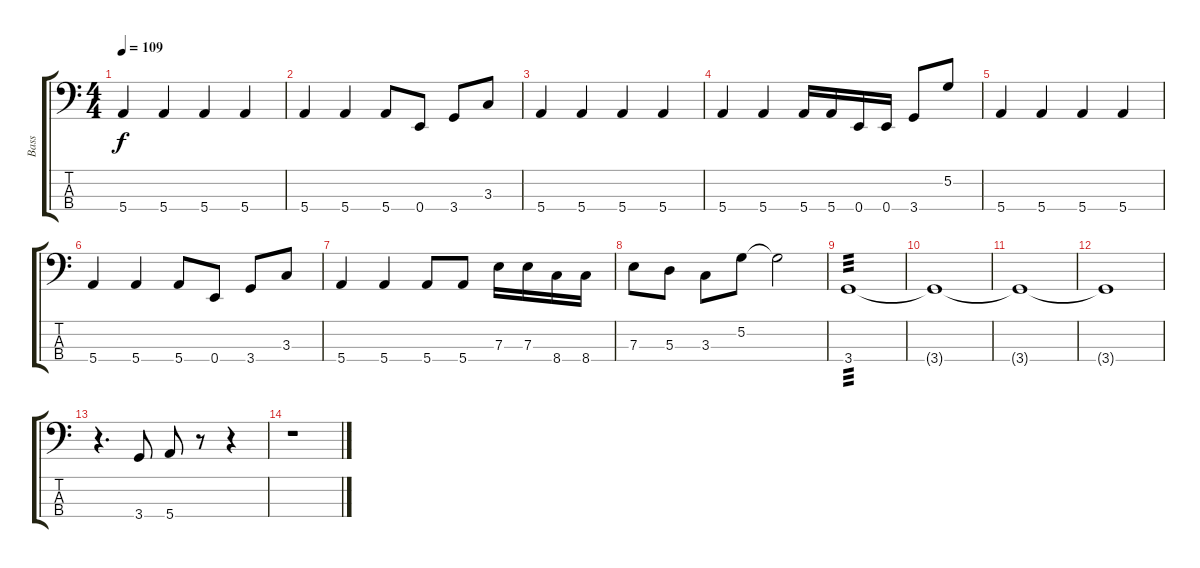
\track ("Bass" "Bass") {instrument electricbasspick}
\staff {score tabs}
\tuning (G2 D2 A1 E1) {hide}
\ts (4 4)
\tempo 109
\clef f4
\ks c
5.4.4{dy f} 5.4.4 5.4.4 5.4.4 |
5.4.4 5.4.4 5.4.8 0.4.8 3.4.8 3.3.8 |
5.4.4 5.4.4 5.4.4 5.4.4 |
5.4.4 5.4.4 5.4.16 5.4.16 0.4.16 0.4.16 3.4.8 5.2.8 |
5.4.4 5.4.4 5.4.4 5.4.4 |
5.4.4 5.4.4 5.4.8 0.4.8 3.4.8 3.3.8 |
5.4.4 5.4.4 5.4.8 5.4.8 7.3.16 7.3.16 8.4.16 8.4.16 |
7.3.8 5.3.8 3.3.8 5.2.8 5.2{t}.2 |
3.4.1{tp 3} |
3.4{t}.1 |
3.4{t}.1 |
3.4{t}.1 |
r.4{d} 3.4.8 5.4.8 r.8 r.4 |
r.1
